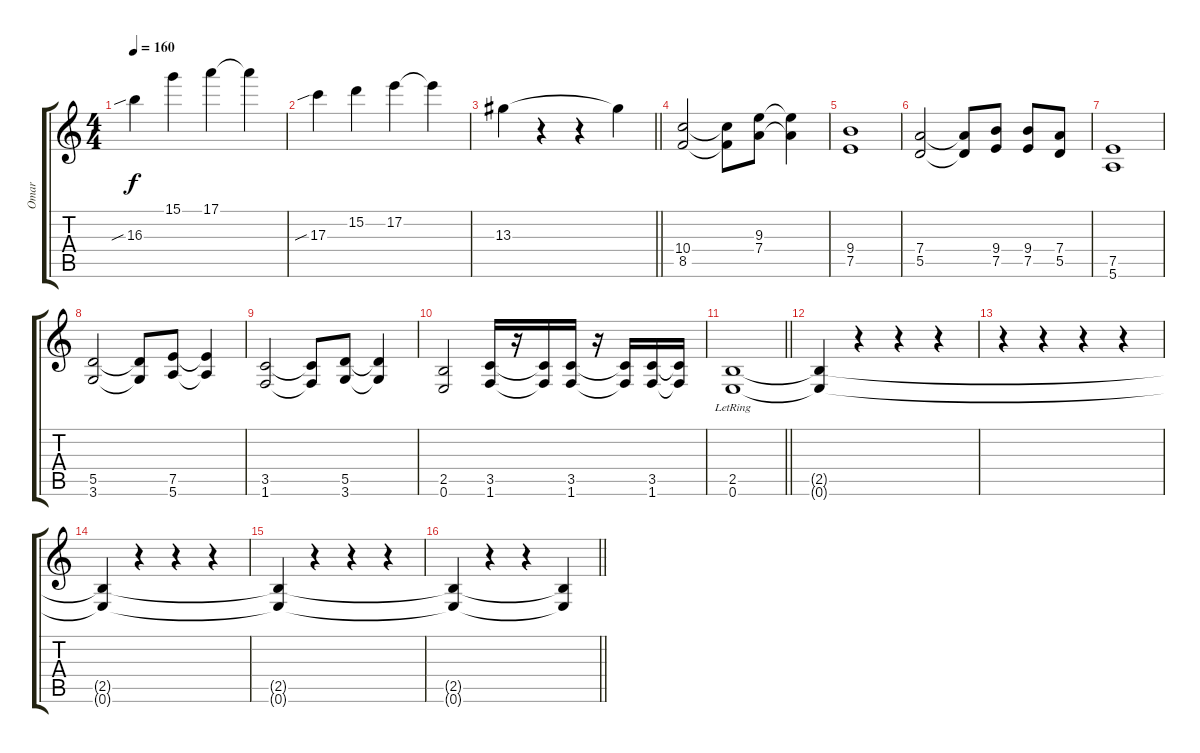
\track ("Omar" "Omar") {instrument overdrivenguitar}
\staff {score tabs}
\tuning (E4 B3 G3 D3 A2 E2) {hide}
\ts (4 4)
\tempo 160
\clef g2
\ks c
16.3{sib}.4{dy f} 15.1.4 17.1.4 17.1{t}.4 |
17.3{sib}.4 15.2.4 17.2.4 17.2{t}.4 |
\barLineRight lightlight
13.3.4 r.4 r.4 13.3{t}.4 |
(10.4 8.5).2 (10.4{t} 8.5{t}).8 (9.3 7.4).8 (9.3{t} 7.4{t}).4 |
(9.4 7.5).1 |
(7.4 5.5).2 (7.4{t} 5.5{t}).8 (9.4 7.5).8 (9.4 7.5).8 (7.4 5.5).8 |
(7.5 5.6).1 |
(5.5 3.6).2 (5.5{t} 3.6{t}).8 (7.5 5.6).8 (7.5{t} 5.6{t}).4 |
(3.5 1.6).2 (3.5{t} 1.6{t}).8 (5.5 3.6).8 (5.5{t} 3.6{t}).4 |
(2.5 0.6).2 (3.5 1.6).16 r.16 (3.5{t} 1.6{t}).16 (3.5 1.6).16 r.16 (3.5{t} 1.6{t}).16 (3.5 1.6).16 (3.5{t} 1.6{t}).16 |
\barLineRight lightlight
(2.5{lr} 0.6).1 |
(2.5{t} 0.6{t}).4 r.4 r.4 r.4 |
r.4 r.4 r.4 r.4 |
(2.5{t} 0.6{t}).4 r.4 r.4 r.4 |
(2.5{t} 0.6{t}).4 r.4 r.4 r.4 |
\barLineRight lightlight
(2.5{t} 0.6{t}).4 r.4 r.4 (2.5{t} 0.6{t}).4
